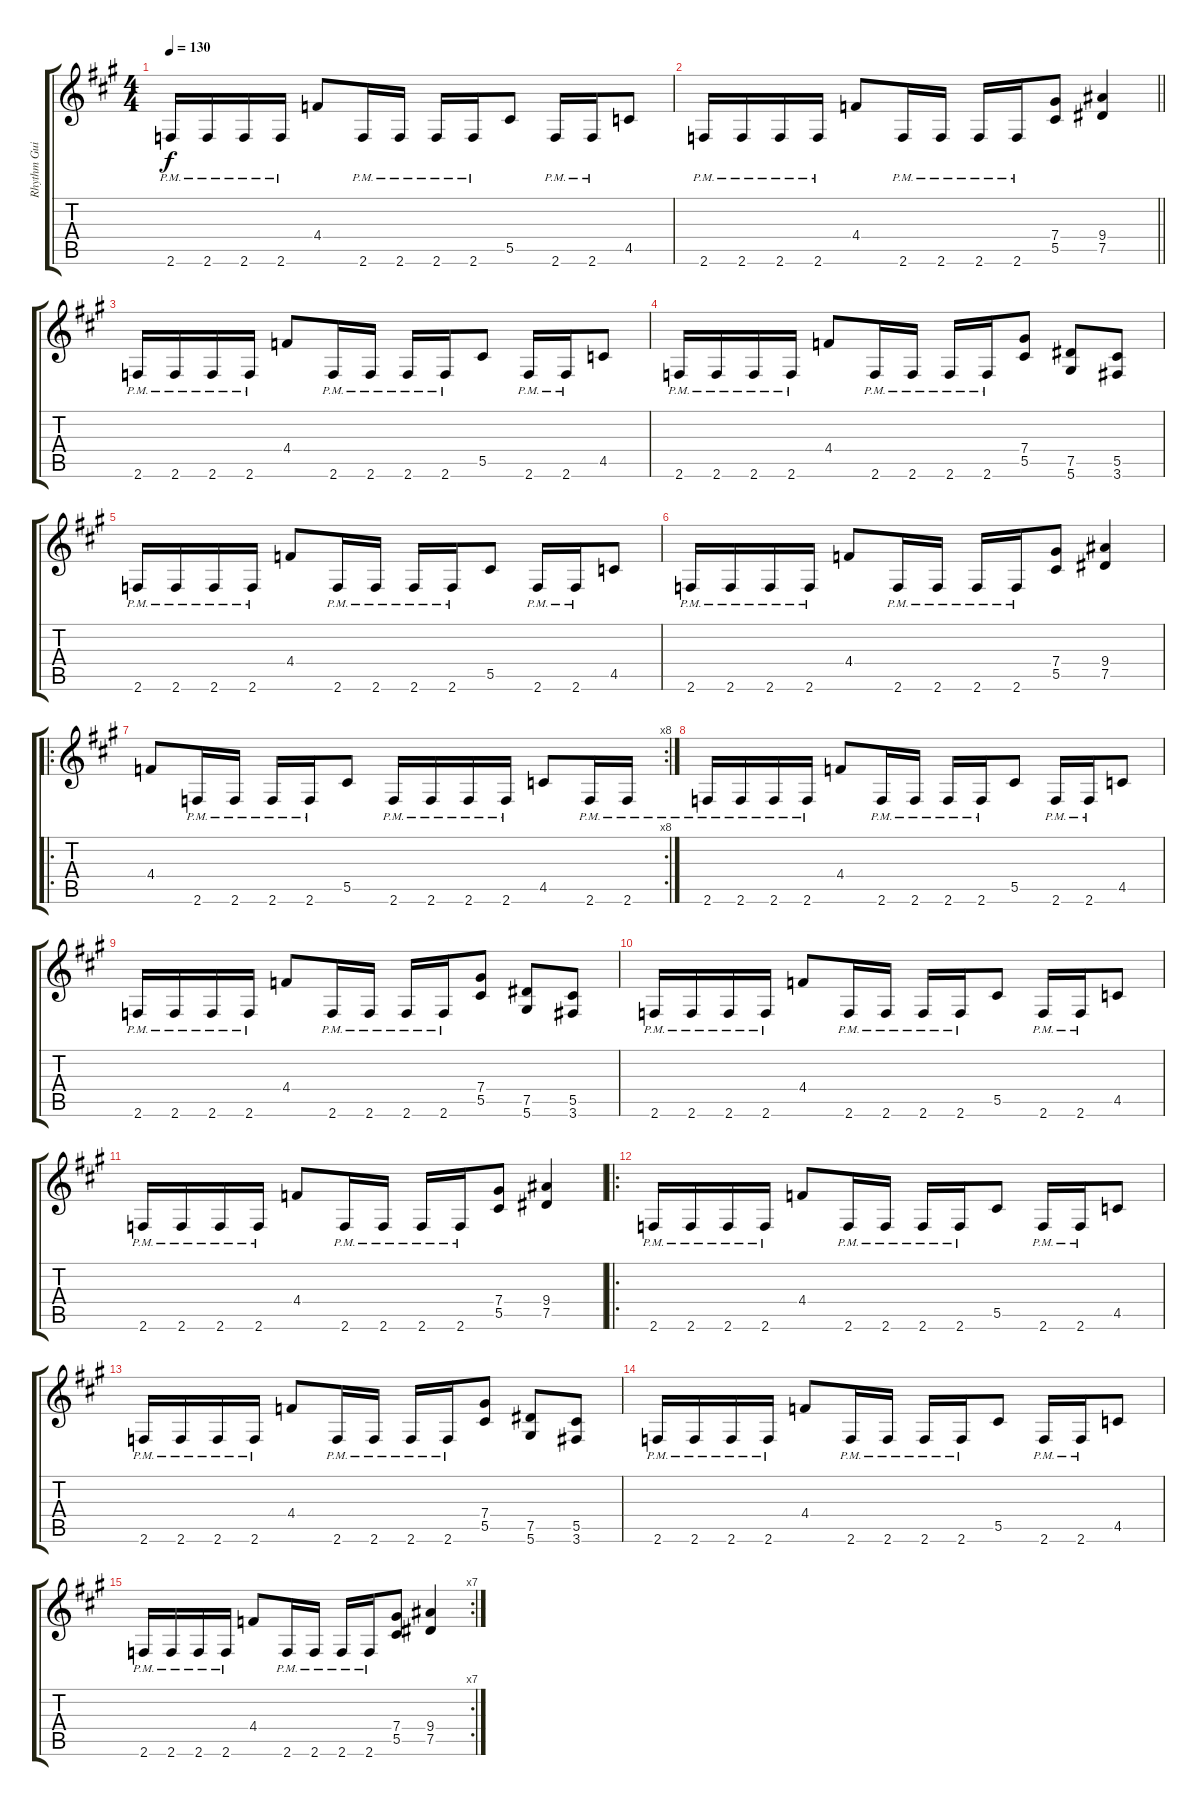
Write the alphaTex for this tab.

\track ("Rhythm Guitar" "Rhythm Gui") {instrument distortionguitar}
\staff {score tabs}
\tuning (Eb4 Bb3 Gb3 Db3 Ab2 Eb2) {hide}
\ts (4 4)
\tempo 130
\clef g2
\ks a
2.6{pm}.16{dy f} 2.6{pm}.16 2.6{pm}.16 2.6{pm}.16 4.4.8 2.6{pm}.16 2.6{pm}.16 2.6{pm}.16 2.6{pm}.16 5.5.8 2.6{pm}.16 2.6{pm}.16 4.5.8 |
\barLineRight lightlight
2.6{pm}.16 2.6{pm}.16 2.6{pm}.16 2.6{pm}.16 4.4.8 2.6{pm}.16 2.6{pm}.16 2.6{pm}.16 2.6{pm}.16 (7.4 5.5).8 (9.4 7.5).4 |
2.6{pm}.16 2.6{pm}.16 2.6{pm}.16 2.6{pm}.16 4.4.8 2.6{pm}.16 2.6{pm}.16 2.6{pm}.16 2.6{pm}.16 5.5.8 2.6{pm}.16 2.6{pm}.16 4.5.8 |
2.6{pm}.16 2.6{pm}.16 2.6{pm}.16 2.6{pm}.16 4.4.8 2.6{pm}.16 2.6{pm}.16 2.6{pm}.16 2.6{pm}.16 (7.4 5.5).8 (7.5 5.6).8 (5.5 3.6).8 |
2.6{pm}.16 2.6{pm}.16 2.6{pm}.16 2.6{pm}.16 4.4.8 2.6{pm}.16 2.6{pm}.16 2.6{pm}.16 2.6{pm}.16 5.5.8 2.6{pm}.16 2.6{pm}.16 4.5.8 |
2.6{pm}.16 2.6{pm}.16 2.6{pm}.16 2.6{pm}.16 4.4.8 2.6{pm}.16 2.6{pm}.16 2.6{pm}.16 2.6{pm}.16 (7.4 5.5).8 (9.4 7.5).4 |
\ro
\rc 8
4.4.8 2.6{pm}.16 2.6{pm}.16 2.6{pm}.16 2.6{pm}.16 5.5.8 2.6{pm}.16 2.6{pm}.16 2.6{pm}.16 2.6{pm}.16 4.5.8 2.6{pm}.16 2.6{pm}.16 |
2.6{pm}.16 2.6{pm}.16 2.6{pm}.16 2.6{pm}.16 4.4.8 2.6{pm}.16 2.6{pm}.16 2.6{pm}.16 2.6{pm}.16 5.5.8 2.6{pm}.16 2.6{pm}.16 4.5.8 |
2.6{pm}.16 2.6{pm}.16 2.6{pm}.16 2.6{pm}.16 4.4.8 2.6{pm}.16 2.6{pm}.16 2.6{pm}.16 2.6{pm}.16 (7.4 5.5).8 (7.5 5.6).8 (5.5 3.6).8 |
2.6{pm}.16 2.6{pm}.16 2.6{pm}.16 2.6{pm}.16 4.4.8 2.6{pm}.16 2.6{pm}.16 2.6{pm}.16 2.6{pm}.16 5.5.8 2.6{pm}.16 2.6{pm}.16 4.5.8 |
2.6{pm}.16 2.6{pm}.16 2.6{pm}.16 2.6{pm}.16 4.4.8 2.6{pm}.16 2.6{pm}.16 2.6{pm}.16 2.6{pm}.16 (7.4 5.5).8 (9.4 7.5).4 |
\ro
2.6{pm}.16 2.6{pm}.16 2.6{pm}.16 2.6{pm}.16 4.4.8 2.6{pm}.16 2.6{pm}.16 2.6{pm}.16 2.6{pm}.16 5.5.8 2.6{pm}.16 2.6{pm}.16 4.5.8 |
2.6{pm}.16 2.6{pm}.16 2.6{pm}.16 2.6{pm}.16 4.4.8 2.6{pm}.16 2.6{pm}.16 2.6{pm}.16 2.6{pm}.16 (7.4 5.5).8 (7.5 5.6).8 (5.5 3.6).8 |
2.6{pm}.16 2.6{pm}.16 2.6{pm}.16 2.6{pm}.16 4.4.8 2.6{pm}.16 2.6{pm}.16 2.6{pm}.16 2.6{pm}.16 5.5.8 2.6{pm}.16 2.6{pm}.16 4.5.8 |
\rc 7
2.6{pm}.16 2.6{pm}.16 2.6{pm}.16 2.6{pm}.16 4.4.8 2.6{pm}.16 2.6{pm}.16 2.6{pm}.16 2.6{pm}.16 (7.4 5.5).8 (9.4 7.5).4
